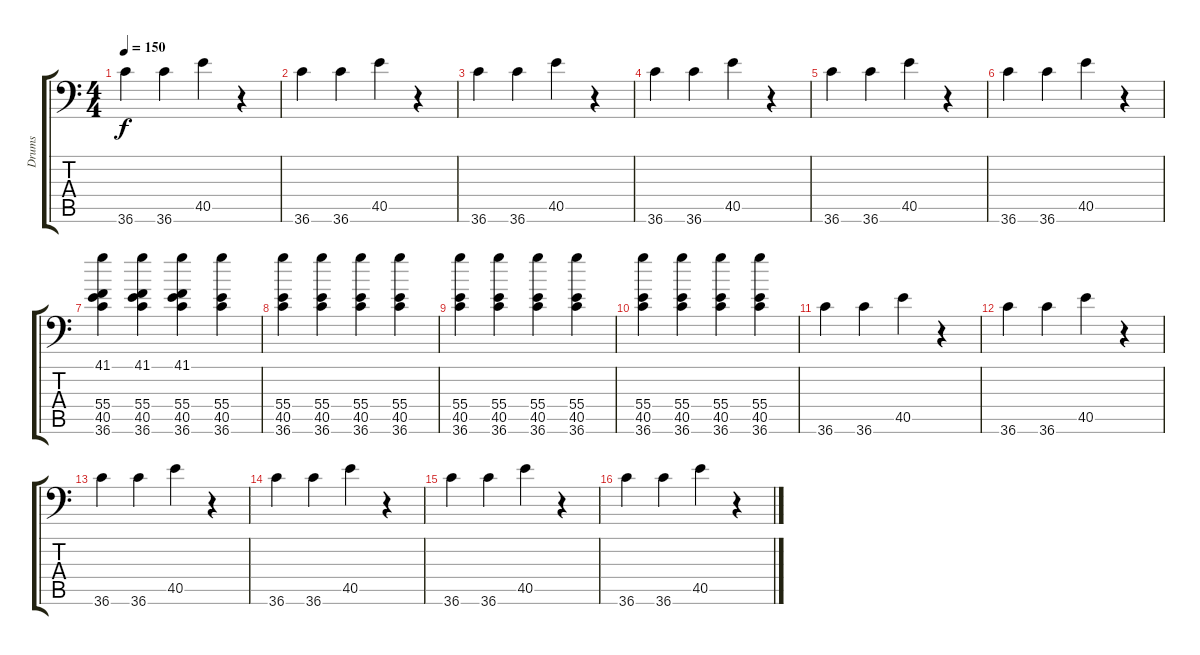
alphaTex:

\track ("Drums" "Drums") {instrument acousticgrandpiano}
\staff {score tabs}
\tuning (C-1 C-1 C-1 C-1 C-1 C-1) {hide}
\ts (4 4)
\tempo 150
\clef f4
\ks c
36.6.4{dy f} 36.6.4 40.5.4 r.4 |
36.6.4 36.6.4 40.5.4 r.4 |
36.6.4 36.6.4 40.5.4 r.4 |
36.6.4 36.6.4 40.5.4 r.4 |
36.6.4 36.6.4 40.5.4 r.4 |
36.6.4 36.6.4 40.5.4 r.4 |
(41.1 55.4 40.5 36.6).4 (41.1 55.4 40.5 36.6).4 (41.1 55.4 40.5 36.6).4 (55.4 40.5 36.6).4 |
(55.4 40.5 36.6).4 (55.4 40.5 36.6).4 (55.4 40.5 36.6).4 (55.4 40.5 36.6).4 |
(55.4 40.5 36.6).4 (55.4 40.5 36.6).4 (55.4 40.5 36.6).4 (55.4 40.5 36.6).4 |
(55.4 40.5 36.6).4 (55.4 40.5 36.6).4 (55.4 40.5 36.6).4 (55.4 40.5 36.6).4 |
36.6.4 36.6.4 40.5.4 r.4 |
36.6.4 36.6.4 40.5.4 r.4 |
36.6.4 36.6.4 40.5.4 r.4 |
36.6.4 36.6.4 40.5.4 r.4 |
36.6.4 36.6.4 40.5.4 r.4 |
36.6.4 36.6.4 40.5.4 r.4
